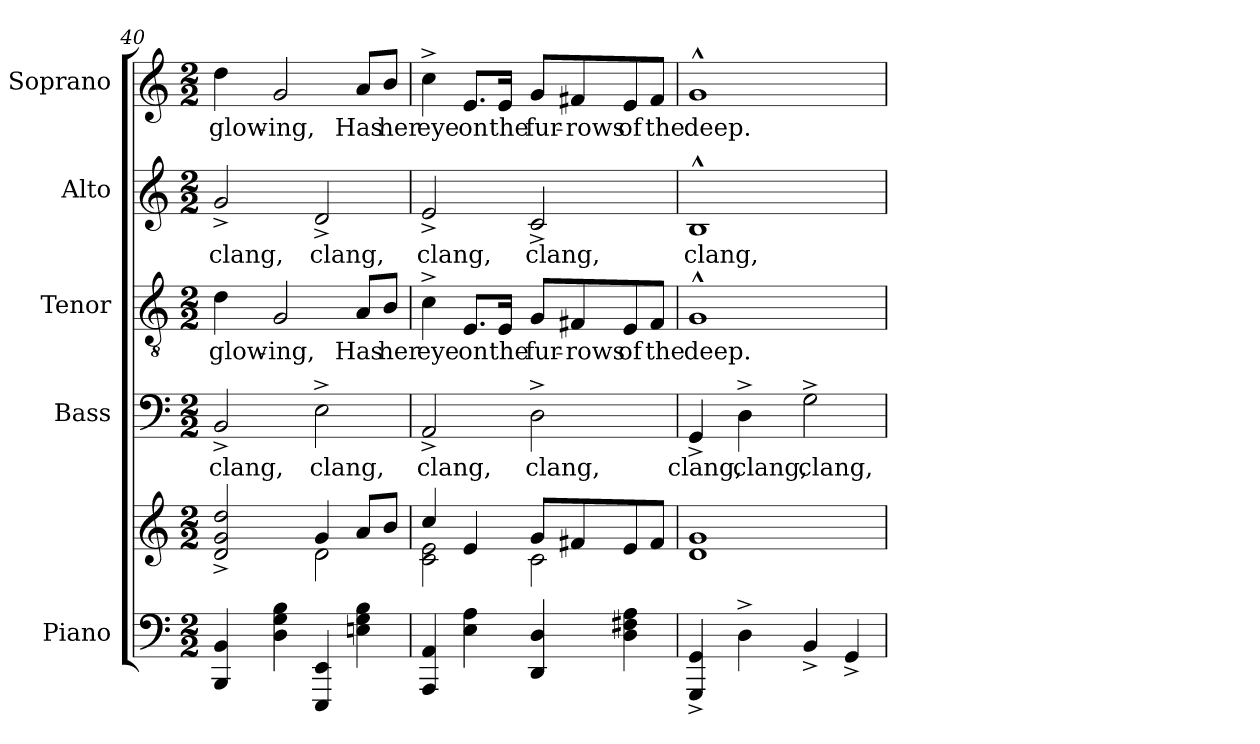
**kern	**kern	**kern	**text	**kern	**text	**kern	**text	**kern	**text
*part5	*part5	*part4	*part4	*part3	*part3	*part2	*part2	*part1	*part1
*staff6	*staff5	*staff4	*staff4	*staff3	*staff3	*staff2	*staff2	*staff1	*staff1
*I"Piano	*	*I"Bass	*	*I"Tenor	*	*I"Alto	*	*I"Soprano	*
*I'Pno.	*	*I'B.	*	*I'T.	*	*I'A.	*	*I'S.	*
*clefF4	*clefG2	*clefF4	*	*clefGv2	*	*clefG2	*	*clefG2	*
*	*	*	*	*ITrd7c12	*	*	*	*	*
*k[]	*k[]	*k[]	*	*k[]	*	*k[]	*	*k[]	*
*C:	*C:	*C:	*	*C:	*	*C:	*	*C:	*
*M2/2	*M2/2	*M2/2	*	*M2/2	*	*M2/2	*	*M2/2	*
=40	=40	=40	=40	=40	=40	=40	=40	=40	=40
*	*^	*	*	*	*	*	*	*	*
!	!	!	!	!LO:LY:b:color=#000000	!	!	!	!	!	!
!	!	!	!	!	!	!LO:LY:b:color=#000000	!	!	!	!
!	!	!	!	!	!	!	!	!LO:LY:b:color=#000000	!	!
!	!	!	!	!	!	!	!	!	!	!LO:LY:b:color=#000000
4BBBi/ 4BBi	2di/^ 2gi^ 2ddi^	2ryy	2BB^i/	clang,	4Di\	glow-	2g^i/	clang,	4ddi\	glow-
!	!	!	!	!	!	!LO:LY:b:color=#000000	!	!	!	!
!	!	!	!	!	!	!	!	!	!	!LO:LY:b:color=#000000
4Di\ 4Gi 4Bi	.	.	.	.	2GGi/	-ing,	.	.	2gi/	-ing,
!	!	!	!	!LO:LY:b:color=#000000	!	!	!	!	!	!
!	!	!	!	!	!	!	!	!LO:LY:b:color=#000000	!	!
4EEEi/ 4EEi	4gi/	2di\	2E^i\	clang,	.	.	2d^i/	clang,	.	.
!	!	!	!	!	!	!LO:LY:b:color=#000000	!	!	!	!
!	!	!	!	!	!	!	!	!	!	!LO:LY:b:color=#000000
4Eni\ 4Gi 4Bi	8ai/L	.	.	.	8AAi/L	Has	.	.	8ai/L	Has
!	!	!	!	!	!	!LO:LY:b:color=#000000	!	!	!	!
!	!	!	!	!	!	!	!	!	!	!LO:LY:b:color=#000000
.	8bi/J	.	.	.	8BBi/J	her	.	.	8bi/J	her
=41	=41	=41	=41	=41	=41	=41	=41	=41	=41	=41
!	!	!	!	!LO:LY:b:color=#000000	!	!	!	!	!	!
!	!	!	!	!	!	!LO:LY:b:color=#000000	!	!	!	!
!	!	!	!	!	!	!	!	!LO:LY:b:color=#000000	!	!
!	!	!	!	!	!	!	!	!	!	!LO:LY:b:color=#000000
4AAAi/ 4AAi	4cci/	2ci\ 2ei	2AA^i/	clang,	4C^i\	eye	2e^i/	clang,	4cc^i\	eye
!	!	!	!	!	!	!LO:LY:b:color=#000000	!	!	!	!
!	!	!	!	!	!	!	!	!	!	!LO:LY:b:color=#000000
4Ei\ 4Ai	4ei/	.	.	.	8.EEi/L	on	.	.	8.ei/L	on
!	!	!	!	!	!	!LO:LY:b:color=#000000	!	!	!	!
!	!	!	!	!	!	!	!	!	!	!LO:LY:b:color=#000000
.	.	.	.	.	16EEi/Jk	the	.	.	16ei/Jk	the
!	!	!	!	!LO:LY:b:color=#000000	!	!	!	!	!	!
!	!	!	!	!	!	!LO:LY:b:color=#000000	!	!	!	!
!	!	!	!	!	!	!	!	!LO:LY:b:color=#000000	!	!
!	!	!	!	!	!	!	!	!	!	!LO:LY:b:color=#000000
4DDi/ 4Di	8gi/L	2ci\	2D^i\	clang,	8GGi/L	fur-	2c^i/	clang,	8gi/L	fur-
!	!	!	!	!	!	!LO:LY:b:color=#000000	!	!	!	!
!	!	!	!	!	!	!	!	!	!	!LO:LY:b:color=#000000
.	8f#Xi/	.	.	.	8FF#Xi/	-rows	.	.	8f#Xi/	-rows
!	!	!	!	!	!	!LO:LY:b:color=#000000	!	!	!	!
!	!	!	!	!	!	!	!	!	!	!LO:LY:b:color=#000000
4Di\ 4F#Xi 4Ai	8ei/	.	.	.	8EEi/	of	.	.	8ei/	of
!	!	!	!	!	!	!LO:LY:b:color=#000000	!	!	!	!
!	!	!	!	!	!	!	!	!	!	!LO:LY:b:color=#000000
.	8f#i/J	.	.	.	8FF#i/J	the	.	.	8f#i/J	the
*	*v	*v	*	*	*	*	*	*	*	*
=42	=42	=42	=42	=42	=42	=42	=42	=42	=42
!	!	!	!LO:LY:b:color=#000000	!	!	!	!	!	!
!	!	!	!	!	!LO:LY:b:color=#000000	!	!	!	!
!	!	!	!	!	!	!	!LO:LY:b:color=#000000	!	!
!	!	!	!	!	!	!	!	!	!LO:LY:b:color=#000000
4GGGi/^ 4GGi^	1di 1gi	4GG^i/	clang,	1GG^^i	deep.	1B^^i	clang,	1g^^i	deep.
!	!	!	!LO:LY:b:color=#000000	!	!	!	!	!	!
4D^i\	.	4D^i\	clang,	.	.	.	.	.	.
!	!	!	!LO:LY:b:color=#000000	!	!	!	!	!	!
4BB^i/	.	2G^i\	clang,	.	.	.	.	.	.
4GG^i/	.	.	.	.	.	.	.	.	.
=	=	=	=	=	=	=	=	=	=
*-	*-	*-	*-	*-	*-	*-	*-	*-	*-
